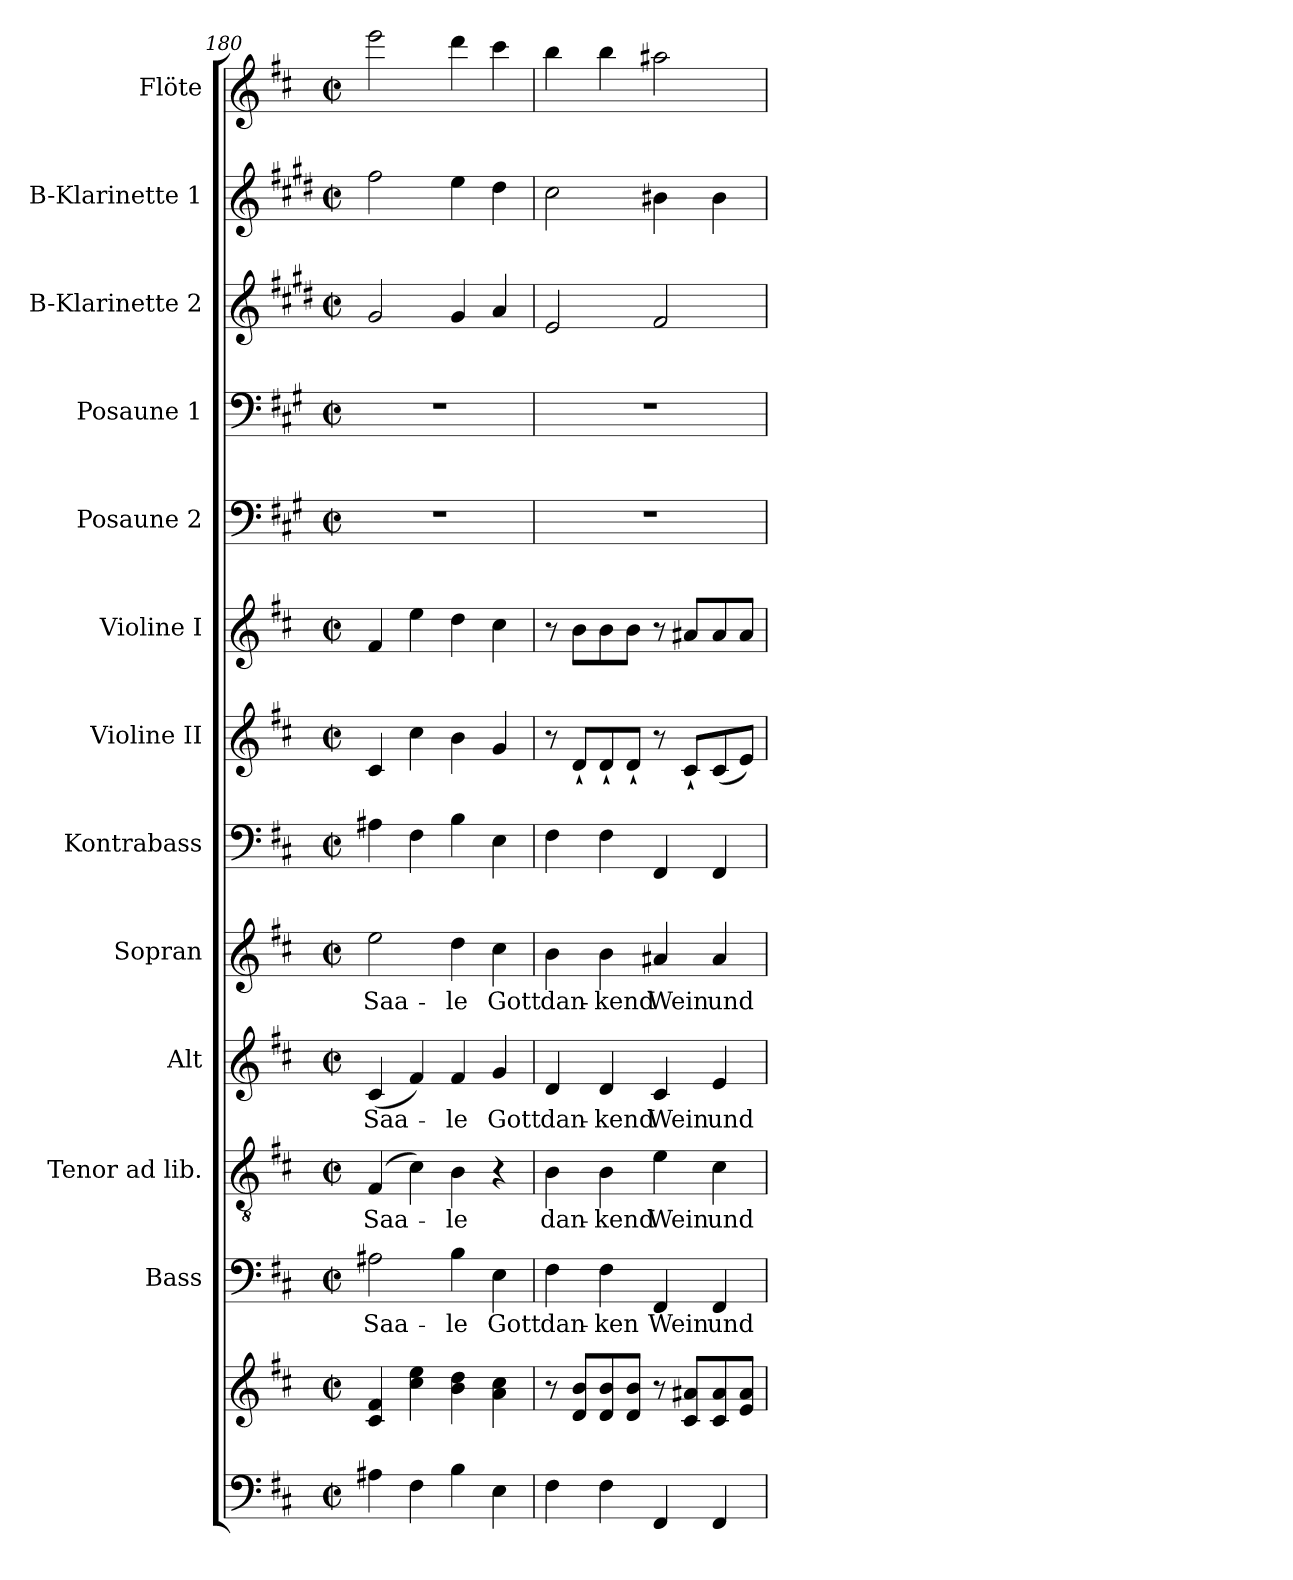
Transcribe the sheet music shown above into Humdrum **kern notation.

**kern	**kern	**kern	**text	**kern	**text	**kern	**text	**kern	**text	**kern	**kern	**kern	**kern	**kern	**kern	**kern	**kern
*part13	*part13	*part12	*part12	*part11	*part11	*part10	*part10	*part9	*part9	*part8	*part7	*part6	*part5	*part4	*part3	*part2	*part1
*staff14	*staff13	*staff12	*staff12	*staff11	*staff11	*staff10	*staff10	*staff9	*staff9	*staff8	*staff7	*staff6	*staff5	*staff4	*staff3	*staff2	*staff1
*	*	*I"Bass	*	*I"Tenor ad lib.	*	*I"Alt	*	*I"Sopran	*	*I"Kontrabass	*I"Violine II	*I"Violine I	*I"Posaune 2	*I"Posaune 1	*I"B-Klarinette 2	*I"B-Klarinette 1	*I"Flöte
*	*	*I'B.	*	*I'T.	*	*I'A.	*	*I'S.	*	*I'Kb.	*I'Vl. II	*I'Vl. I	*I'Pos 2	*I'Pos. 1	*I'B Kl. 2	*I'B Kl. 1	*I'Fl.
*clefF4	*clefG2	*clefF4	*	*clefGv2	*	*clefG2	*	*clefG2	*	*clefF4	*clefG2	*clefG2	*clefF4	*clefF4	*clefG2	*clefG2	*clefG2
*	*	*	*	*	*	*	*	*	*	*ITrd7c12	*	*	*ITrd4c7	*ITrd4c7	*ITrd1c2	*ITrd1c2	*
*k[f#c#]	*k[f#c#]	*k[f#c#]	*	*k[f#c#]	*	*k[f#c#]	*	*k[f#c#]	*	*k[f#c#]	*k[f#c#]	*k[f#c#]	*k[f#c#]	*k[f#c#]	*k[f#c#]	*k[f#c#]	*k[f#c#]
*D:	*D:	*D:	*	*D:	*	*D:	*	*D:	*	*D:	*D:	*D:	*D:	*D:	*D:	*D:	*D:
*M2/2	*M2/2	*M2/2	*	*M2/2	*	*M2/2	*	*M2/2	*	*M2/2	*M2/2	*M2/2	*M2/2	*M2/2	*M2/2	*M2/2	*M2/2
*met(c|)	*met(c|)	*met(c|)	*	*met(c|)	*	*met(c|)	*	*met(c|)	*	*met(c|)	*met(c|)	*met(c|)	*met(c|)	*met(c|)	*met(c|)	*met(c|)	*met(c|)
=180	=180	=180	=180	=180	=180	=180	=180	=180	=180	=180	=180	=180	=180	=180	=180	=180	=180
!	!	!	!LO:LY:b	!	!LO:LY:b	!	!LO:LY:b	!	!LO:LY:b	!	!	!	!	!	!	!	!
4A#X\	4c#/ 4f#/	2A#X\	Saa-	(4F#/	Saa-	(<4c#/	Saa-	2ee\	Saa-	4AA#X\	4c#/	4f#/	1r	1r	2f#/	2ee\	2eee\
4F#\	4cc#\ 4ee\	.	.	4c#\)	.	4f#/)	.	.	.	4FF#\	4cc#\	4ee\	.	.	.	.	.
!	!	!	!LO:LY:b	!	!LO:LY:b	!	!LO:LY:b	!	!LO:LY:b	!	!	!	!	!	!	!	!
4B\	4b\ 4dd\	4B\	-le	4B\	-le	4f#/	-le	4dd\	-le	4BB\	4b\	4dd\	.	.	4f#/	4dd\	4ddd\
!	!	!	!LO:LY:b	!	!	!	!LO:LY:b	!	!LO:LY:b	!	!	!	!	!	!	!	!
4E\	4a\ 4cc#\	4E\	Gott	4r	.	4g/	Gott	4cc#\	Gott	4EE\	4g/	4cc#\	.	.	4g/	4cc#\	4ccc#\
!!LO:PB:g=z
=181	=181	=181	=181	=181	=181	=181	=181	=181	=181	=181	=181	=181	=181	=181	=181	=181	=181
!	!	!	!LO:LY:b	!	!LO:LY:b	!	!LO:LY:b	!	!LO:LY:b	!	!	!	!	!	!	!	!
4F#\	8r	4F#\	dan-	4B\	dan-	4d/	dan-	4b\	dan-	4FF#\	8r	8r	1r	1r	2d/	2b\	4bb\
.	8d/ 8b/L	.	.	.	.	.	.	.	.	.	8d`</L	8b\L	.	.	.	.	.
!	!	!	!LO:LY:b	!	!LO:LY:b	!	!LO:LY:b	!	!LO:LY:b	!	!	!	!	!	!	!	!
4F#\	8d/ 8b/	4F#\	-ken	4B\	-kend	4d/	-kend	4b\	-kend	4FF#\	8d`</	8b\	.	.	.	.	4bb\
.	8d/ 8b/J	.	.	.	.	.	.	.	.	.	8d`</J	8b\J	.	.	.	.	.
!	!	!	!LO:LY:b	!	!LO:LY:b	!	!LO:LY:b	!	!LO:LY:b	!	!	!	!	!	!	!	!
4FF#/	8r	4FF#/	Wein	4e\	Wein	4c#/	Wein	4a#X/	Wein	4FFF#/	8r	8r	.	.	2e/	4a#X\	2aa#X\
.	8c#/ 8a#X/L	.	.	.	.	.	.	.	.	.	8c#`</L	8a#X/L	.	.	.	.	.
!	!	!	!LO:LY:b	!	!LO:LY:b	!	!LO:LY:b	!	!LO:LY:b	!	!	!	!	!	!	!	!
4FF#/	8c#/ 8a#/	4FF#/	und	4c#\	und	4e/	und	4a#/	und	4FFF#/	(<8c#/	8a#/	.	.	.	4a#\	.
.	8e/ 8a#/J	.	.	.	.	.	.	.	.	.	8e/J)	8a#/J	.	.	.	.	.
=	=	=	=	=	=	=	=	=	=	=	=	=	=	=	=	=	=
*-	*-	*-	*-	*-	*-	*-	*-	*-	*-	*-	*-	*-	*-	*-	*-	*-	*-
